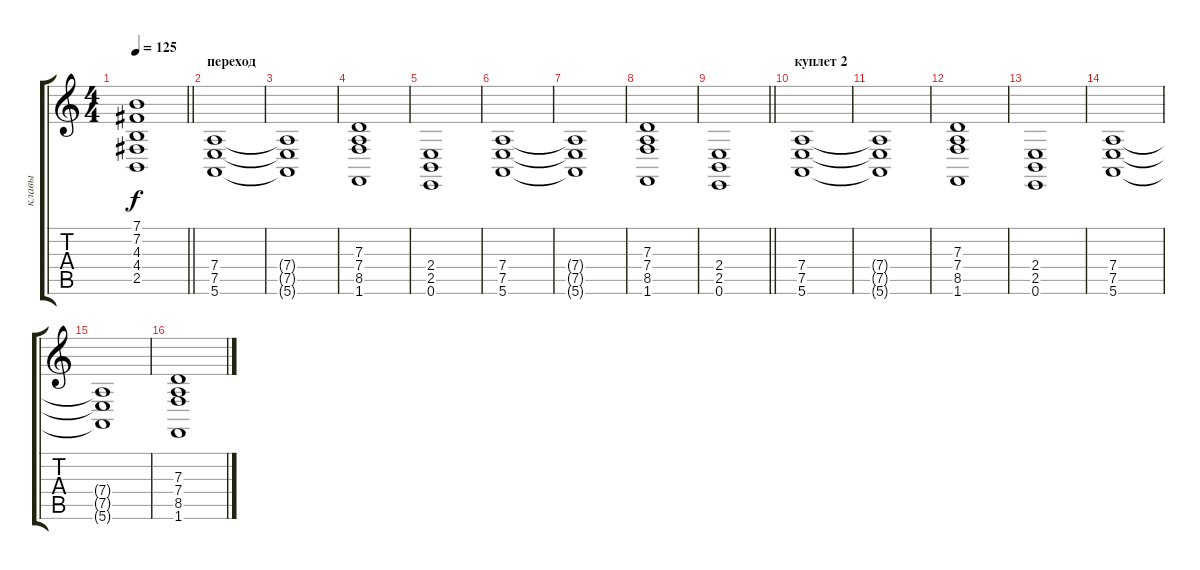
\track ("клавы" "клавы") {instrument stringensemble1}
\staff {score tabs}
\tuning (E4 B3 G3 D3 A2 E2) {hide}
\ts (4 4)
\tempo 125
\clef g2
\barLineRight lightlight
\ks c
(7.1 7.2 4.3 4.4 2.5).1{dy f} |
\section ("" "переход")
(7.4 7.5 5.6).1 |
(7.4{t} 7.5{t} 5.6{t}).1 |
(7.3 7.4 8.5 1.6).1 |
(2.4 2.5 0.6).1 |
(7.4 7.5 5.6).1 |
(7.4{t} 7.5{t} 5.6{t}).1 |
(7.3 7.4 8.5 1.6).1 |
\barLineRight lightlight
(2.4 2.5 0.6).1 |
\section ("" "куплет 2")
(7.4 7.5 5.6).1 |
(7.4{t} 7.5{t} 5.6{t}).1 |
(7.3 7.4 8.5 1.6).1 |
(2.4 2.5 0.6).1 |
(7.4 7.5 5.6).1 |
(7.4{t} 7.5{t} 5.6{t}).1 |
(7.3 7.4 8.5 1.6).1
